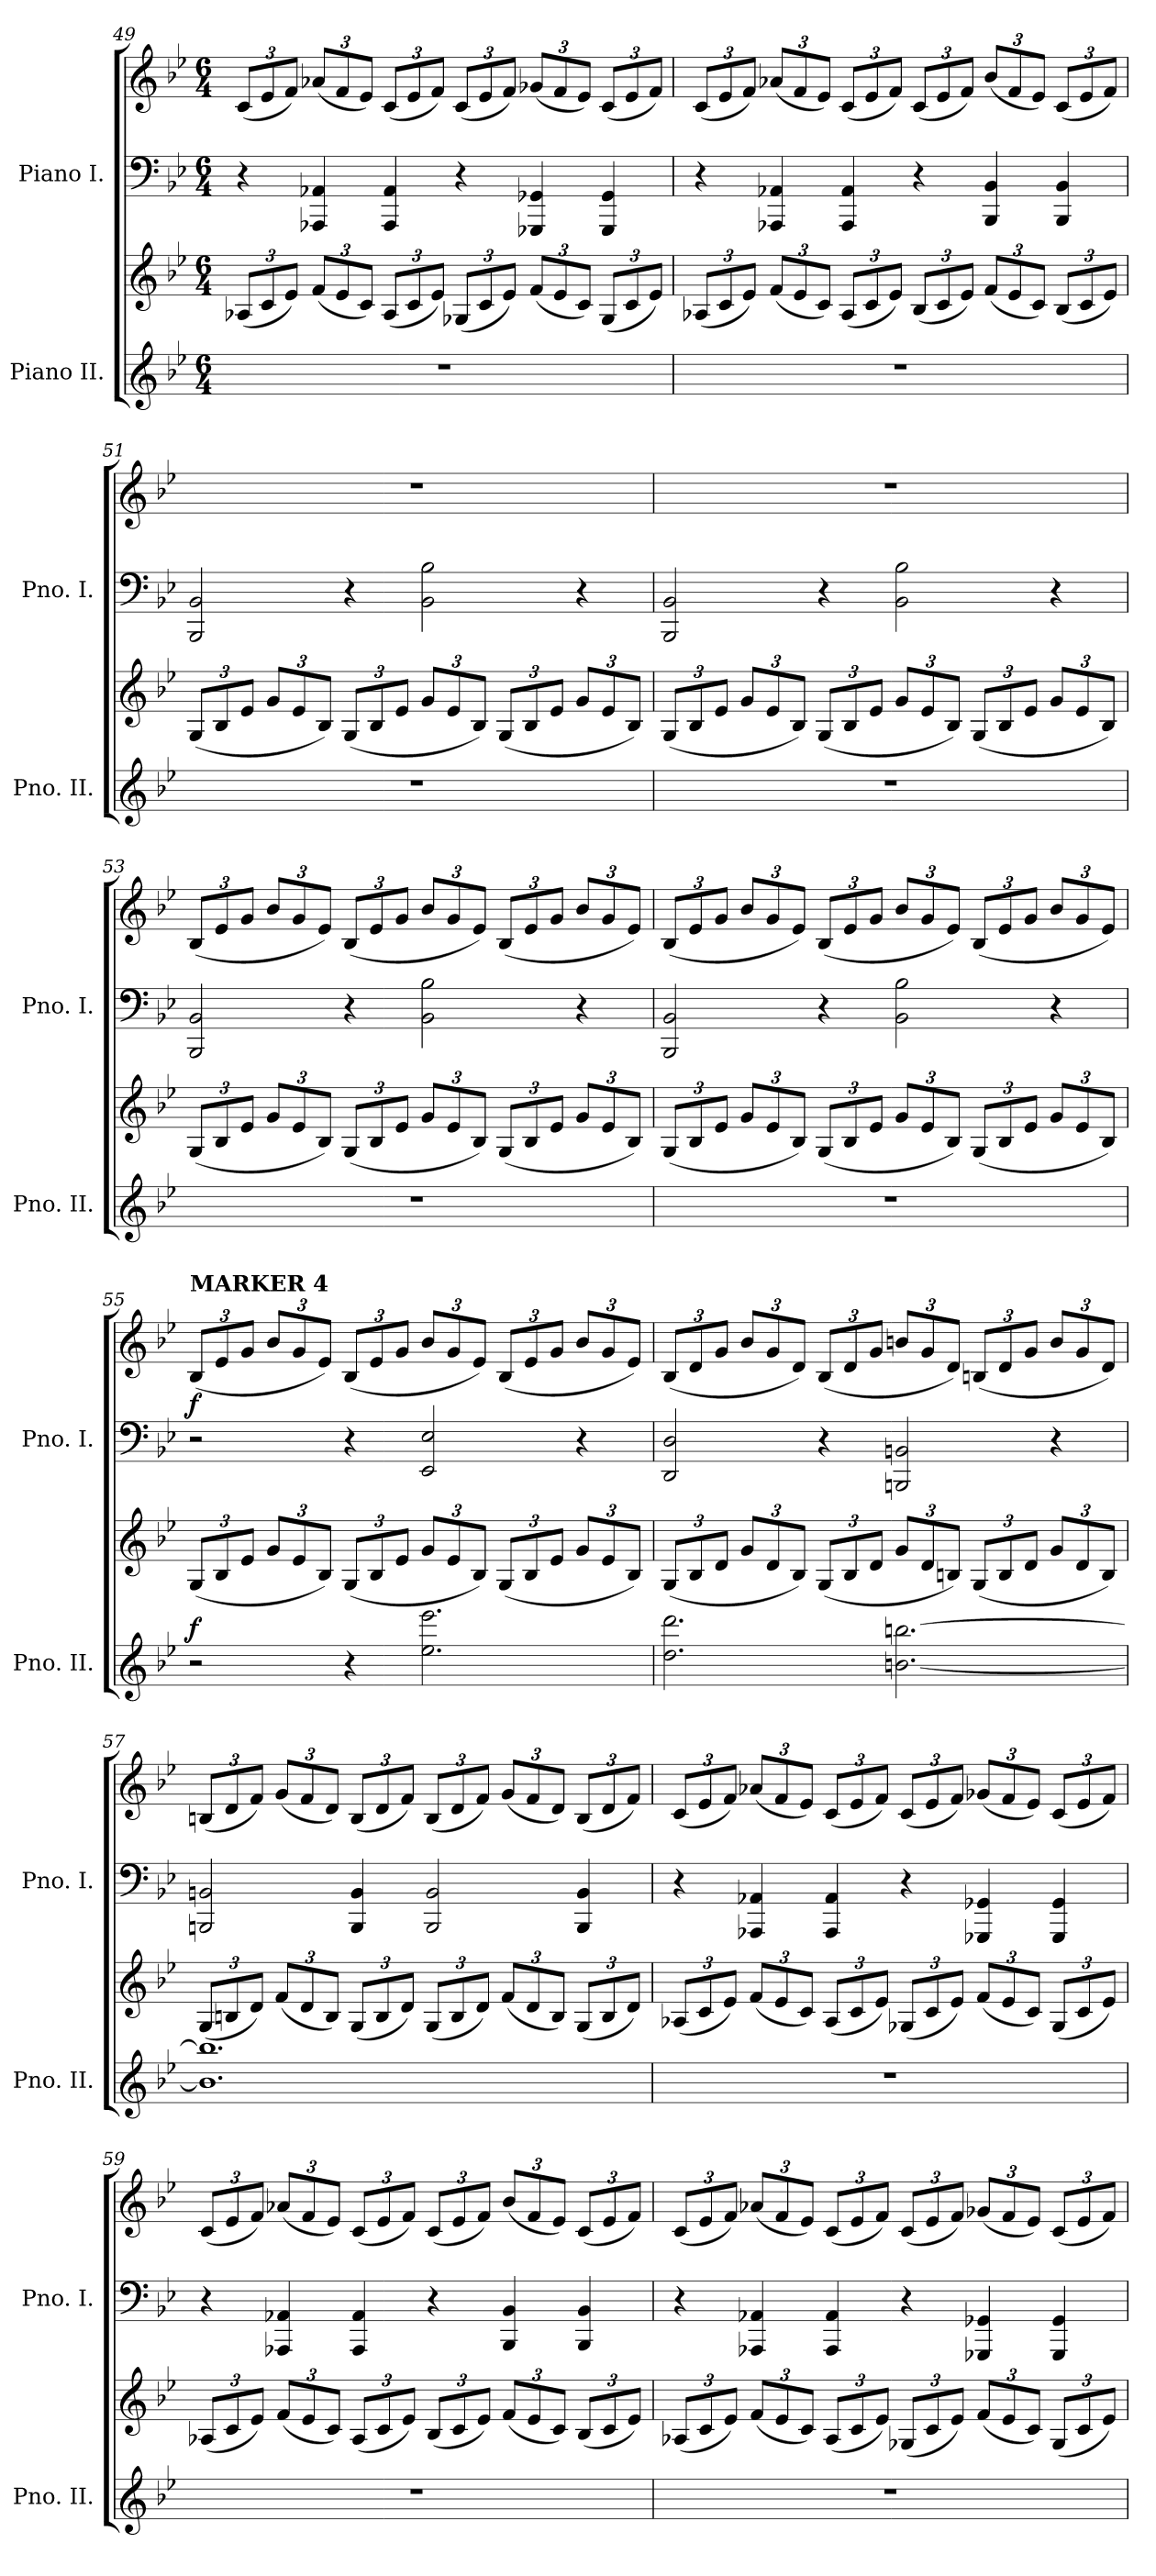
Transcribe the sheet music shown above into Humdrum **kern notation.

**kern	**kern	**dynam	**kern	**kern	**dynam
*part2	*part2	*part2	*part1	*part1	*part1
*staff4	*staff3	*staff3/4	*staff2	*staff1	*staff1/2
*I"Piano II.	*	*	*I"Piano I.	*	*
*I'Pno. II.	*	*	*I'Pno. I.	*	*
*clefG2	*clefG2	*	*clefF4	*clefG2	*
*k[b-e-]	*k[b-e-]	*	*k[b-e-]	*k[b-e-]	*
*M6/4	*M6/4	*	*M6/4	*M6/4	*
*	*Xbrackettup	*	*	*Xbrackettup	*
=49	=49	=49	=49	=49	=49
1.r	(12A-X/L	.	4r	(12c/L	.
.	12c/	.	.	12e-/	.
.	12e-/J)	.	.	12f/J)	.
.	(12f/L	.	4AAA-X/ 4AA-X/	(12a-X/L	.
.	12e-/	.	.	12f/	.
.	12c/J)	.	.	12e-/J)	.
.	(12A-/L	.	4AAA-/ 4AA-/	(12c/L	.
.	12c/	.	.	12e-/	.
.	12e-/J)	.	.	12f/J)	.
.	(12G-X/L	.	4r	(12c/L	.
.	12c/	.	.	12e-/	.
.	12e-/J)	.	.	12f/J)	.
.	(12f/L	.	4GGG-X/ 4GG-X/	(12g-X/L	.
.	12e-/	.	.	12f/	.
.	12c/J)	.	.	12e-/J)	.
.	(12G-/L	.	4GGG-/ 4GG-/	(12c/L	.
.	12c/	.	.	12e-/	.
.	12e-/J)	.	.	12f/J)	.
!!LO:LB:g=z
=50	=50	=50	=50	=50	=50
1.r	(12A-X/L	.	4r	(12c/L	.
.	12c/	.	.	12e-/	.
.	12e-/J)	.	.	12f/J)	.
.	(12f/L	.	4AAA-X/ 4AA-X/	(12a-X/L	.
.	12e-/	.	.	12f/	.
.	12c/J)	.	.	12e-/J)	.
.	(12A-/L	.	4AAA-/ 4AA-/	(12c/L	.
.	12c/	.	.	12e-/	.
.	12e-/J)	.	.	12f/J)	.
.	(12B-/L	.	4r	(12c/L	.
.	12c/	.	.	12e-/	.
.	12e-/J)	.	.	12f/J)	.
.	(12f/L	.	4BBB-/ 4BB-/	(12b-/L	.
.	12e-/	.	.	12f/	.
.	12c/J)	.	.	12e-/J)	.
.	(12B-/L	.	4BBB-/ 4BB-/	(12c/L	.
.	12c/	.	.	12e-/	.
.	12e-/J)	.	.	12f/J)	.
=51	=51	=51	=51	=51	=51
1.r	(12G/L	.	2BBB-/ 2BB-/	1.r	.
.	12B-/	.	.	.	.
.	12e-/J	.	.	.	.
.	12g/L	.	.	.	.
.	12e-/	.	.	.	.
.	12B-/J)	.	.	.	.
.	(12G/L	.	4r	.	.
.	12B-/	.	.	.	.
.	12e-/J	.	.	.	.
.	12g/L	.	2BB-\ 2B-\	.	.
.	12e-/	.	.	.	.
.	12B-/J)	.	.	.	.
.	(12G/L	.	.	.	.
.	12B-/	.	.	.	.
.	12e-/J	.	.	.	.
.	12g/L	.	4r	.	.
.	12e-/	.	.	.	.
.	12B-/J)	.	.	.	.
=52	=52	=52	=52	=52	=52
1.r	(12G/L	.	2BBB-/ 2BB-/	1.r	.
.	12B-/	.	.	.	.
.	12e-/J	.	.	.	.
.	12g/L	.	.	.	.
.	12e-/	.	.	.	.
.	12B-/J)	.	.	.	.
.	(12G/L	.	4r	.	.
.	12B-/	.	.	.	.
.	12e-/J	.	.	.	.
.	12g/L	.	2BB-\ 2B-\	.	.
.	12e-/	.	.	.	.
.	12B-/J)	.	.	.	.
.	(12G/L	.	.	.	.
.	12B-/	.	.	.	.
.	12e-/J	.	.	.	.
.	12g/L	.	4r	.	.
.	12e-/	.	.	.	.
.	12B-/J)	.	.	.	.
!!LO:LB:g=z
=53	=53	=53	=53	=53	=53
1.r	(12G/L	.	2BBB-/ 2BB-/	(12B-/L	.
.	12B-/	.	.	12e-/	.
.	12e-/J	.	.	12g/J	.
.	12g/L	.	.	12b-/L	.
.	12e-/	.	.	12g/	.
.	12B-/J)	.	.	12e-/J)	.
.	(12G/L	.	4r	(12B-/L	.
.	12B-/	.	.	12e-/	.
.	12e-/J	.	.	12g/J	.
.	12g/L	.	2BB-\ 2B-\	12b-/L	.
.	12e-/	.	.	12g/	.
.	12B-/J)	.	.	12e-/J)	.
.	(12G/L	.	.	(12B-/L	.
.	12B-/	.	.	12e-/	.
.	12e-/J	.	.	12g/J	.
.	12g/L	.	4r	12b-/L	.
.	12e-/	.	.	12g/	.
.	12B-/J)	.	.	12e-/J)	.
=54	=54	=54	=54	=54	=54
1.r	(12G/L	.	2BBB-/ 2BB-/	(12B-/L	.
.	12B-/	.	.	12e-/	.
.	12e-/J	.	.	12g/J	.
.	12g/L	.	.	12b-/L	.
.	12e-/	.	.	12g/	.
.	12B-/J)	.	.	12e-/J)	.
.	(12G/L	.	4r	(12B-/L	.
.	12B-/	.	.	12e-/	.
.	12e-/J	.	.	12g/J	.
.	12g/L	.	2BB-\ 2B-\	12b-/L	.
.	12e-/	.	.	12g/	.
.	12B-/J)	.	.	12e-/J)	.
.	(12G/L	.	.	(12B-/L	.
.	12B-/	.	.	12e-/	.
.	12e-/J	.	.	12g/J	.
.	12g/L	.	4r	12b-/L	.
.	12e-/	.	.	12g/	.
.	12B-/J)	.	.	12e-/J)	.
=55	=55	=55	=55	=55	=55
!	!	!	!	!LO:TX:a:B:t=MARKER 4	!
!	!	!LO:DY:a=2	!	!	!LO:DY:b
2r	(12G/L	f	2r	(12B-/L	f
.	12B-/	.	.	12e-/	.
.	12e-/J	.	.	12g/J	.
.	12g/L	.	.	12b-/L	.
.	12e-/	.	.	12g/	.
.	12B-/J)	.	.	12e-/J)	.
4r	(12G/L	.	4r	(12B-/L	.
.	12B-/	.	.	12e-/	.
.	12e-/J	.	.	12g/J	.
2.ee-\ 2.eee-\	12g/L	.	2EE-/ 2E-/	12b-/L	.
.	12e-/	.	.	12g/	.
.	12B-/J)	.	.	12e-/J)	.
.	(12G/L	.	.	(12B-/L	.
.	12B-/	.	.	12e-/	.
.	12e-/J	.	.	12g/J	.
.	12g/L	.	4r	12b-/L	.
.	12e-/	.	.	12g/	.
.	12B-/J)	.	.	12e-/J)	.
!!LO:PB:g=z
=56	=56	=56	=56	=56	=56
2.dd\ 2.ddd\	(12G/L	.	2DD/ 2D/	(12B-/L	.
.	12B-/	.	.	12d/	.
.	12d/J	.	.	12g/J	.
.	12g/L	.	.	12b-/L	.
.	12d/	.	.	12g/	.
.	12B-/J)	.	.	12d/J)	.
.	(12G/L	.	4r	(12B-/L	.
.	12B-/	.	.	12d/	.
.	12d/J	.	.	12g/J	.
[2.bn\ [2.bbn\	12g/L	.	2BBBn/ 2BBn/	12bn/L	.
.	12d/	.	.	12g/	.
.	12Bn/J)	.	.	12d/J)	.
.	(12G/L	.	.	(12Bn/L	.
.	12B/	.	.	12d/	.
.	12d/J	.	.	12g/J	.
.	12g/L	.	4r	12b/L	.
.	12d/	.	.	12g/	.
.	12B/J)	.	.	12d/J)	.
=57	=57	=57	=57	=57	=57
1.b] 1.bb]	(12G/L	.	2BBBn/ 2BBn/	(12Bn/L	.
.	12Bn/	.	.	12d/	.
.	12d/J)	.	.	12f/J)	.
.	(12f/L	.	.	(12g/L	.
.	12d/	.	.	12f/	.
.	12B/J)	.	.	12d/J)	.
.	(12G/L	.	4BBB/ 4BB/	(12B/L	.
.	12B/	.	.	12d/	.
.	12d/J)	.	.	12f/J)	.
.	(12G/L	.	2BBB/ 2BB/	(12B/L	.
.	12B/	.	.	12d/	.
.	12d/J)	.	.	12f/J)	.
.	(12f/L	.	.	(12g/L	.
.	12d/	.	.	12f/	.
.	12B/J)	.	.	12d/J)	.
.	(12G/L	.	4BBB/ 4BB/	(12B/L	.
.	12B/	.	.	12d/	.
.	12d/J)	.	.	12f/J)	.
=58	=58	=58	=58	=58	=58
1.r	(12A-X/L	.	4r	(12c/L	.
.	12c/	.	.	12e-/	.
.	12e-/J)	.	.	12f/J)	.
.	(12f/L	.	4AAA-X/ 4AA-X/	(12a-X/L	.
.	12e-/	.	.	12f/	.
.	12c/J)	.	.	12e-/J)	.
.	(12A-/L	.	4AAA-/ 4AA-/	(12c/L	.
.	12c/	.	.	12e-/	.
.	12e-/J)	.	.	12f/J)	.
.	(12G-X/L	.	4r	(12c/L	.
.	12c/	.	.	12e-/	.
.	12e-/J)	.	.	12f/J)	.
.	(12f/L	.	4GGG-X/ 4GG-X/	(12g-X/L	.
.	12e-/	.	.	12f/	.
.	12c/J)	.	.	12e-/J)	.
.	(12G-/L	.	4GGG-/ 4GG-/	(12c/L	.
.	12c/	.	.	12e-/	.
.	12e-/J)	.	.	12f/J)	.
!!LO:LB:g=z
=59	=59	=59	=59	=59	=59
1.r	(12A-X/L	.	4r	(12c/L	.
.	12c/	.	.	12e-/	.
.	12e-/J)	.	.	12f/J)	.
.	(12f/L	.	4AAA-X/ 4AA-X/	(12a-X/L	.
.	12e-/	.	.	12f/	.
.	12c/J)	.	.	12e-/J)	.
.	(12A-/L	.	4AAA-/ 4AA-/	(12c/L	.
.	12c/	.	.	12e-/	.
.	12e-/J)	.	.	12f/J)	.
.	(12B-/L	.	4r	(12c/L	.
.	12c/	.	.	12e-/	.
.	12e-/J)	.	.	12f/J)	.
.	(12f/L	.	4BBB-/ 4BB-/	(12b-/L	.
.	12e-/	.	.	12f/	.
.	12c/J)	.	.	12e-/J)	.
.	(12B-/L	.	4BBB-/ 4BB-/	(12c/L	.
.	12c/	.	.	12e-/	.
.	12e-/J)	.	.	12f/J)	.
=60	=60	=60	=60	=60	=60
1.r	(12A-X/L	.	4r	(12c/L	.
.	12c/	.	.	12e-/	.
.	12e-/J)	.	.	12f/J)	.
.	(12f/L	.	4AAA-X/ 4AA-X/	(12a-X/L	.
.	12e-/	.	.	12f/	.
.	12c/J)	.	.	12e-/J)	.
.	(12A-/L	.	4AAA-/ 4AA-/	(12c/L	.
.	12c/	.	.	12e-/	.
.	12e-/J)	.	.	12f/J)	.
.	(12G-X/L	.	4r	(12c/L	.
.	12c/	.	.	12e-/	.
.	12e-/J)	.	.	12f/J)	.
.	(12f/L	.	4GGG-X/ 4GG-X/	(12g-X/L	.
.	12e-/	.	.	12f/	.
.	12c/J)	.	.	12e-/J)	.
.	(12G-/L	.	4GGG-/ 4GG-/	(12c/L	.
.	12c/	.	.	12e-/	.
.	12e-/J)	.	.	12f/J)	.
=	=	=	=	=	=
*-	*-	*-	*-	*-	*-
